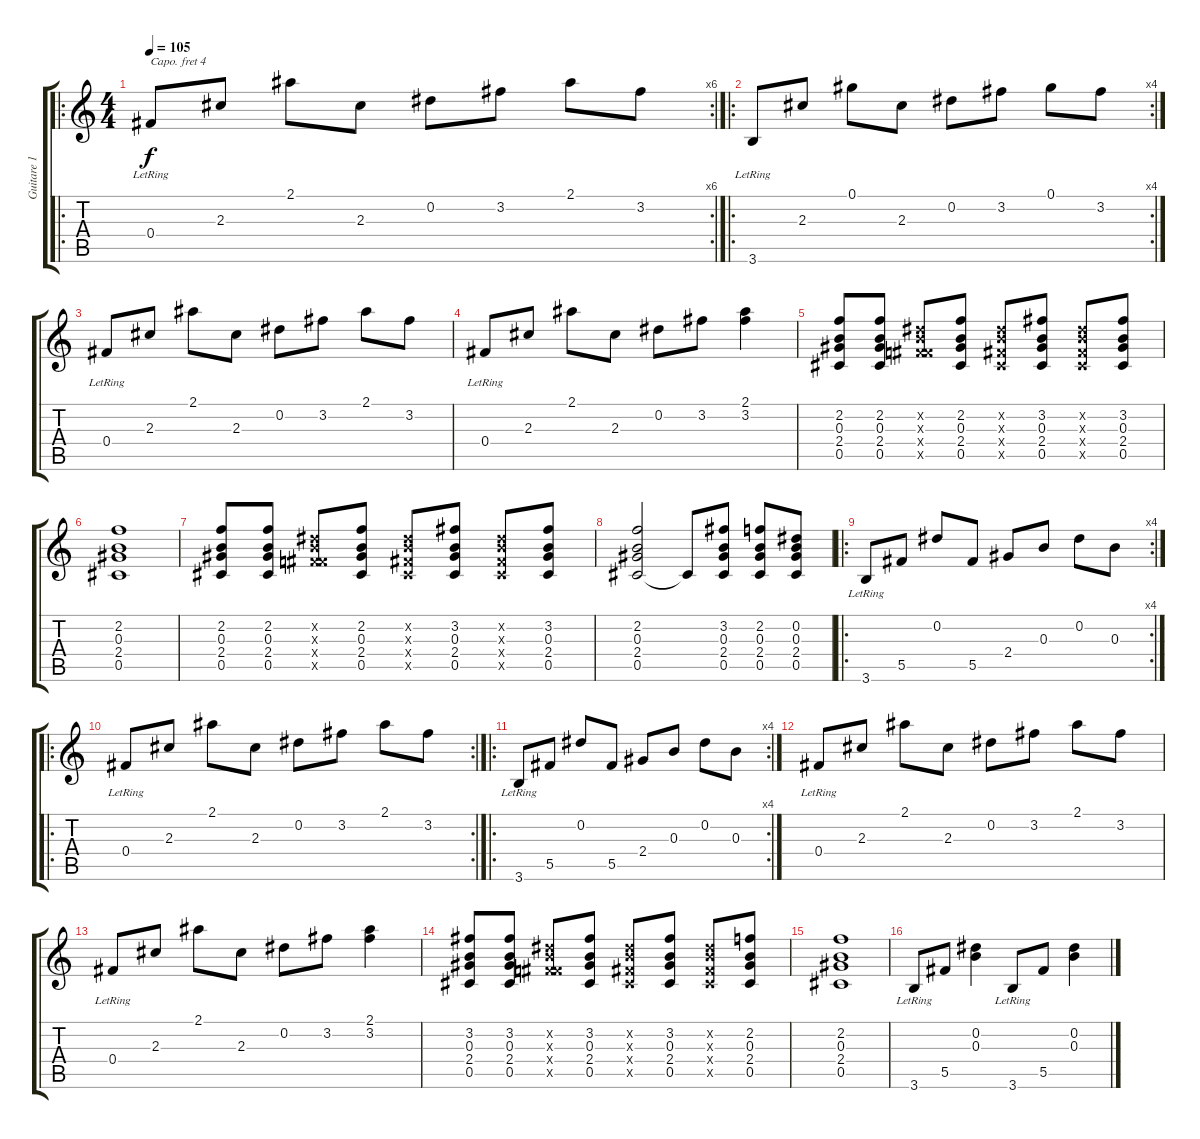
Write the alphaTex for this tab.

\track ("Guitare 1" "Guitare 1") {instrument electricguitarjazz}
\staff {score tabs}
\capo 4
\tuning (E4 B3 G3 D3 A2 E2) {hide}
\ro
\rc 6
\ts (4 4)
\tempo 105
\clef g2
\ks c
0.4{lr}.8{dy f} 2.3.8 2.1.8 2.3.8 0.2.8 3.2.8 2.1.8 3.2.8 |
\ro
\rc 4
3.6{lr}.8 2.3.8 0.1.8 2.3.8 0.2.8 3.2.8 0.1.8 3.2.8 |
0.4{lr}.8 2.3.8 2.1.8 2.3.8 0.2.8 3.2.8 2.1.8 3.2.8 |
0.4{lr}.8 2.3.8 2.1.8 2.3.8 0.2.8 3.2.8 (2.1 3.2).4 |
(2.2 0.3 2.4 0.5).8 (2.2 0.3 2.4 0.5).8 (0.2{x} 0.3{x} 0.4{x} 4.5{x}).8 (2.2 0.3 2.4 0.5).8 (0.2{x} 0.3{x} 0.4{x} 0.5{x}).8 (3.2 0.3 2.4 0.5).8 (0.2{x} 0.3{x} 0.4{x} 0.5{x}).8 (3.2 0.3 2.4 0.5).8 |
(2.2 0.3 2.4 0.5).1 |
(2.2 0.3 2.4 0.5).8 (2.2 0.3 2.4 0.5).8 (0.2{x} 0.3{x} 0.4{x} 4.5{x}).8 (2.2 0.3 2.4 0.5).8 (0.2{x} 0.3{x} 0.4{x} 0.5{x}).8 (3.2 0.3 2.4 0.5).8 (0.2{x} 0.3{x} 0.4{x} 0.5{x}).8 (3.2 0.3 2.4 0.5).8 |
(2.2 0.3 2.4 0.5).2 0.5{t}.8 (3.2 0.3 2.4 0.5).8 (2.2 0.3 2.4 0.5).8 (0.2 0.3 2.4 0.5).8 |
\ro
\rc 4
3.6{lr}.8 5.5.8 0.2.8 5.5.8 2.4.8 0.3.8 0.2.8 0.3.8 |
\ro
\rc 2
0.4{lr}.8 2.3.8 2.1.8 2.3.8 0.2.8 3.2.8 2.1.8 3.2.8 |
\ro
\rc 4
3.6{lr}.8 5.5.8 0.2.8 5.5.8 2.4.8 0.3.8 0.2.8 0.3.8 |
0.4{lr}.8 2.3.8 2.1.8 2.3.8 0.2.8 3.2.8 2.1.8 3.2.8 |
0.4{lr}.8 2.3.8 2.1.8 2.3.8 0.2.8 3.2.8 (2.1 3.2).4 |
(3.2 0.3 2.4 0.5).8 (3.2 0.3 2.4 0.5).8 (0.2{x} 0.3{x} 0.4{x} 4.5{x}).8 (3.2 0.3 2.4 0.5).8 (0.2{x} 0.3{x} 0.4{x} 0.5{x}).8 (3.2 0.3 2.4 0.5).8 (0.2{x} 0.3{x} 0.4{x} 0.5{x}).8 (2.2 0.3 2.4 0.5).8 |
(2.2 0.3 2.4 0.5).1 |
3.6{lr}.8 5.5.8 (0.2 0.3).4 3.6{lr}.8 5.5.8 (0.2 0.3).4
